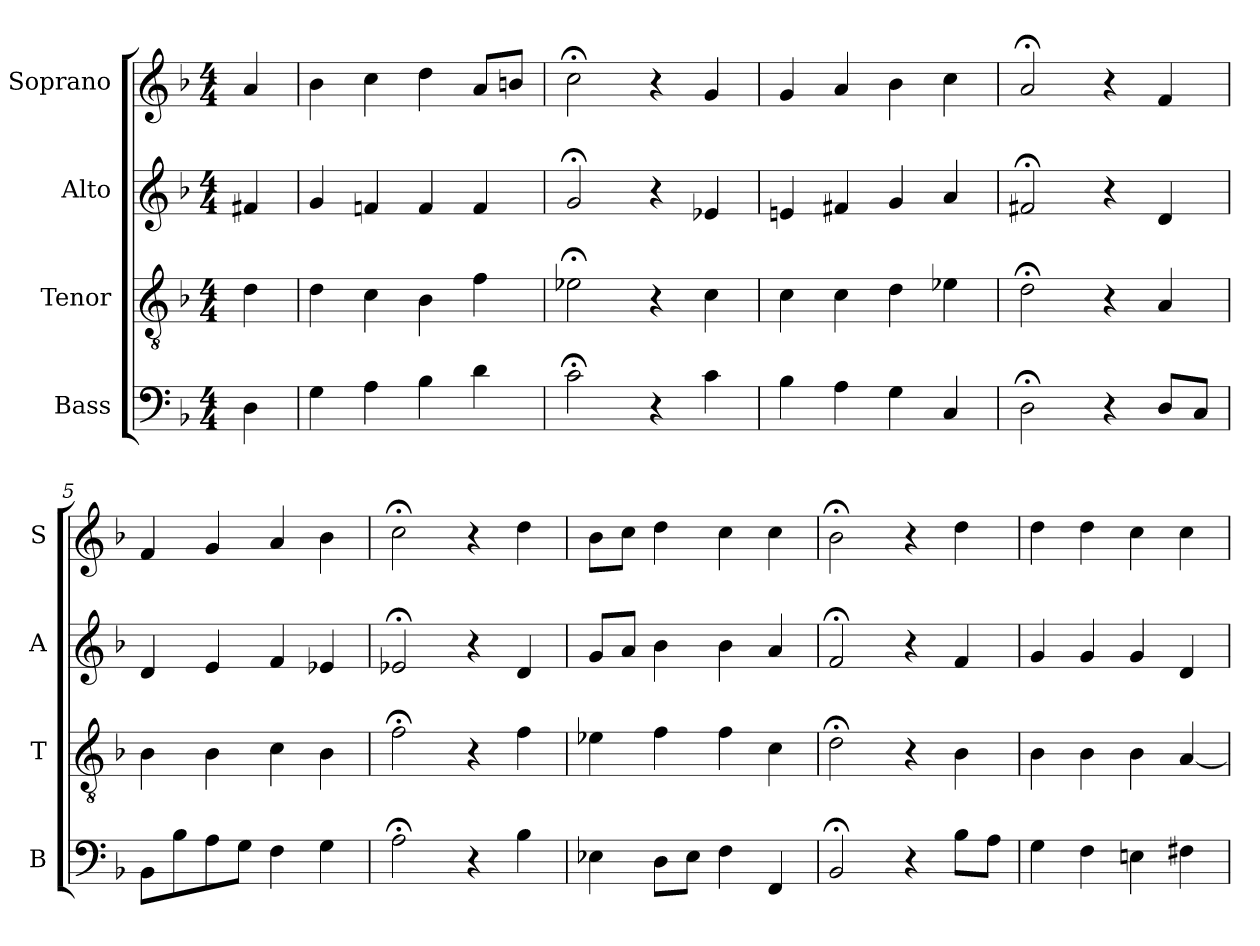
**kern	**kern	**kern	**kern
*part4	*part3	*part2	*part1
*staff4	*staff3	*staff2	*staff1
*I"Bass	*I"Tenor	*I"Alto	*I"Soprano
*I'B	*I'T	*I'A	*I'S
*clefF4	*clefGv2	*clefG2	*clefG2
*k[b-]	*k[b-]	*k[b-]	*k[b-]
*G:dor	*G:dor	*G:dor	*G:dor
*M4/4	*M4/4	*M4/4	*M4/4
*MM100	*MM100	*MM100	*MM100
=	=	=	=
4D	4d	4f#X	4a
=1	=1	=1	=1
4G	4d	4g	4b-
4A	4c	4fn	4cc
4B-	4B-	4f	4dd
4d	4f	4f	8aL
.	.	.	8bnJ
=2	=2	=2	=2
2c;<	2e-X;<	2g;<	2cc;<
4r	4r	4r	4r
4c	4c	4e-X	4g
=3	=3	=3	=3
4B-	4c	4en	4g
4A	4c	4f#X	4a
4G	4d	4g	4b-
4C	4e-X	4a	4cc
=4	=4	=4	=4
2D;<	2d;<	2f#X;<	2a;<
4r	4r	4r	4r
8DL	4A	4d	4f
8CJ	.	.	.
=5	=5	=5	=5
8BB-L	4B-	4d	4f
8B-	.	.	.
8A	4B-	4e	4g
8GJ	.	.	.
4F	4c	4f	4a
4G	4B-	4e-X	4b-
=6	=6	=6	=6
2A;<	2f;<	2e-X;<	2cc;<
4r	4r	4r	4r
4B-	4f	4d	4dd
=7	=7	=7	=7
4E-X	4e-X	8gL	8b-L
.	.	8aJ	8ccJ
8DL	4f	4b-	4dd
8E-J	.	.	.
4F	4f	4b-	4cc
4FF	4c	4a	4cc
=8	=8	=8	=8
2BB-;<	2d;<	2f;<	2b-;<
4r	4r	4r	4r
8B-L	4B-	4f	4dd
8AJ	.	.	.
=9	=9	=9	=9
4G	4B-	4g	4dd
4F	4B-	4g	4dd
4En	4B-	4g	4cc
4F#X	[4A	4d	4cc
=	=	=	=
*-	*-	*-	*-
